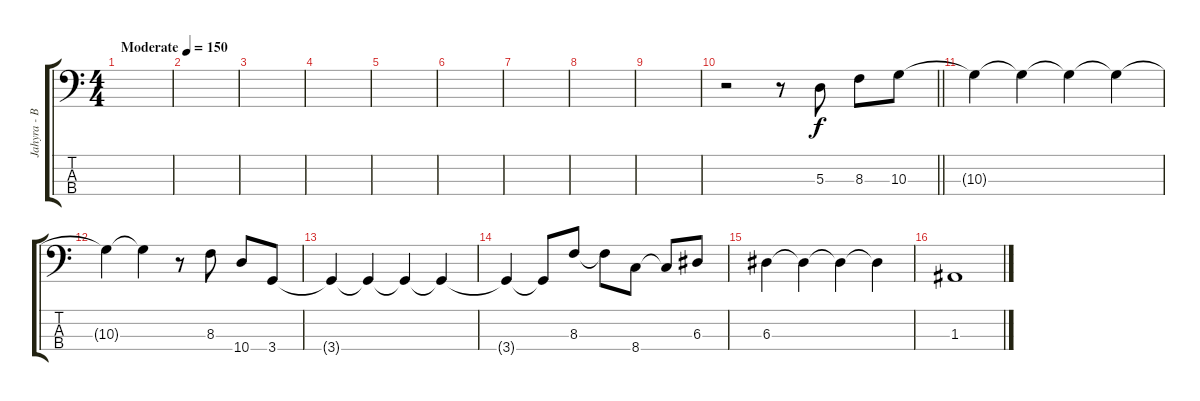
\track ("Jahyra - Basse" "Jahyra - B") {instrument electricbasspick}
\staff {score tabs}
\tuning (G2 D2 A1 E1) {hide}
\ts (4 4)
\tempo (150 "Moderate")
\clef f4
\ks c
|
|
|
|
|
|
|
|
|
\barLineRight lightlight
r.2 r.8 5.3.8 8.3.8 10.3.8 |
10.3{t}.4 10.3{t}.4 10.3{t}.4 10.3{t}.4 |
10.3{t}.4 10.3{t}.4 r.8 8.3.8 10.4.8 3.4.8 |
3.4{t}.4 3.4{t}.4 3.4{t}.4 3.4{t}.4 |
3.4{t}.4 3.4{t}.8 8.3.8 8.3{t}.8 8.4.8 8.4{t}.8 6.3.8 |
6.3.4 6.3{t}.4 6.3{t}.4 6.3{t}.4 |
1.3.1
